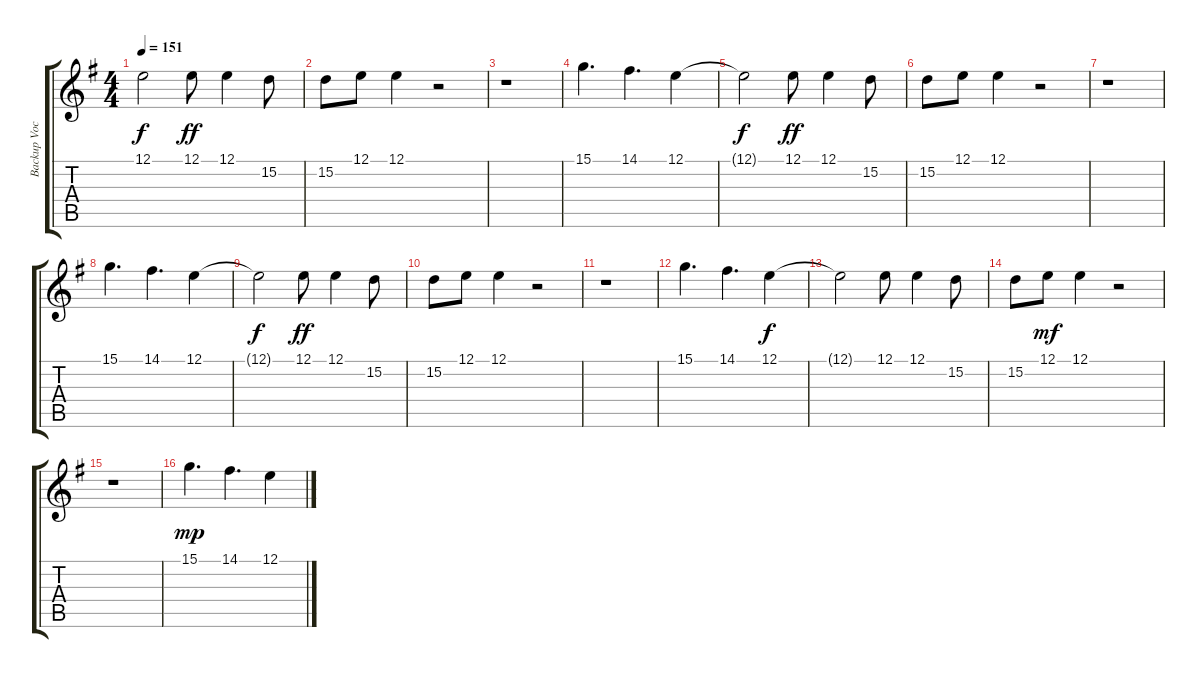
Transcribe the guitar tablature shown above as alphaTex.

\track ("Backup Vocal" "Backup Voc") {instrument voiceoohs}
\staff {score tabs}
\tuning (E4 B3 G3 D3 A2 E2) {hide}
\ts (4 4)
\tempo 151
\clef g2
\ks eminor
12.1{t}.2{dy f} 12.1.8{dy ff} 12.1.4 15.2.8 |
15.2.8 12.1.8 12.1.4 r.2 |
r.1 |
15.1.4{d} 14.1.4{d} 12.1.4 |
12.1{t}.2{dy f} 12.1.8{dy ff} 12.1.4 15.2.8 |
15.2.8 12.1.8 12.1.4 r.2 |
r.1 |
15.1.4{d} 14.1.4{d} 12.1.4 |
12.1{t}.2{dy f} 12.1.8{dy ff} 12.1.4 15.2.8 |
15.2.8 12.1.8 12.1.4 r.2 |
r.1 |
15.1.4{d} 14.1.4{d} 12.1.4{dy f} |
12.1{t}.2 12.1.8 12.1.4 15.2.8 |
15.2.8 12.1.8{dy mf} 12.1.4 r.2 |
r.1 |
15.1.4{d dy mp} 14.1.4{d} 12.1.4
